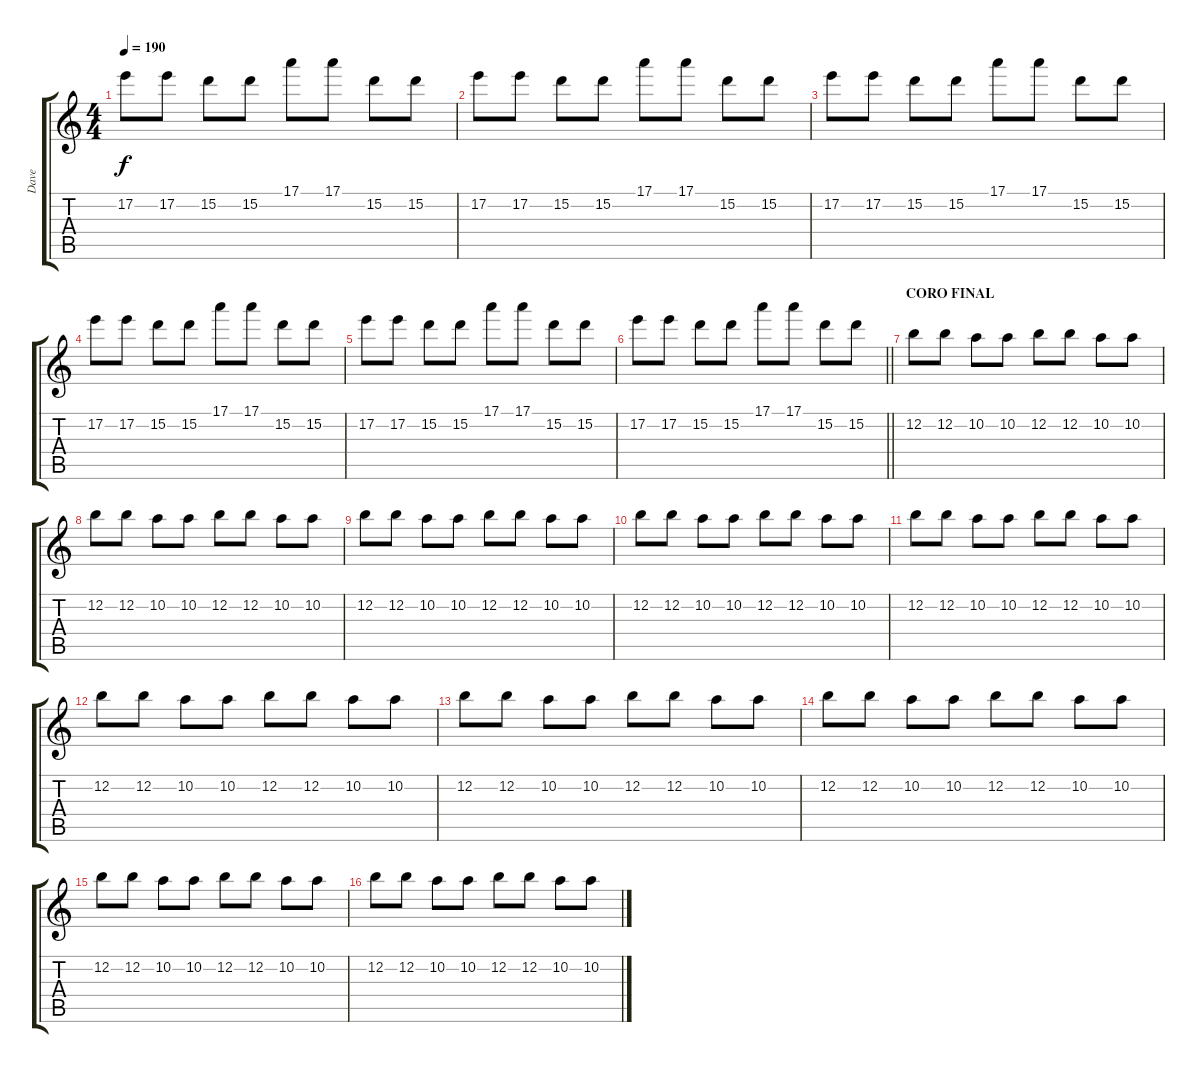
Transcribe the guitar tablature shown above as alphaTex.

\track ("Dave" "Dave") {instrument overdrivenguitar}
\staff {score tabs}
\tuning (E4 B3 G3 D3 A2 E2) {hide}
\ts (4 4)
\tempo 190
\clef g2
\ks c
17.2.8{dy f} 17.2.8 15.2.8 15.2.8 17.1.8 17.1.8 15.2.8 15.2.8 |
17.2.8 17.2.8 15.2.8 15.2.8 17.1.8 17.1.8 15.2.8 15.2.8 |
17.2.8 17.2.8 15.2.8 15.2.8 17.1.8 17.1.8 15.2.8 15.2.8 |
17.2.8 17.2.8 15.2.8 15.2.8 17.1.8 17.1.8 15.2.8 15.2.8 |
17.2.8 17.2.8 15.2.8 15.2.8 17.1.8 17.1.8 15.2.8 15.2.8 |
\barLineRight lightlight
17.2.8 17.2.8 15.2.8 15.2.8 17.1.8 17.1.8 15.2.8 15.2.8 |
\section ("" "CORO FINAL")
12.2.8 12.2.8 10.2.8 10.2.8 12.2.8 12.2.8 10.2.8 10.2.8 |
12.2.8 12.2.8 10.2.8 10.2.8 12.2.8 12.2.8 10.2.8 10.2.8 |
12.2.8 12.2.8 10.2.8 10.2.8 12.2.8 12.2.8 10.2.8 10.2.8 |
12.2.8 12.2.8 10.2.8 10.2.8 12.2.8 12.2.8 10.2.8 10.2.8 |
12.2.8 12.2.8 10.2.8 10.2.8 12.2.8 12.2.8 10.2.8 10.2.8 |
12.2.8 12.2.8 10.2.8 10.2.8 12.2.8 12.2.8 10.2.8 10.2.8 |
12.2.8 12.2.8 10.2.8 10.2.8 12.2.8 12.2.8 10.2.8 10.2.8 |
12.2.8 12.2.8 10.2.8 10.2.8 12.2.8 12.2.8 10.2.8 10.2.8 |
12.2.8 12.2.8 10.2.8 10.2.8 12.2.8 12.2.8 10.2.8 10.2.8 |
12.2.8 12.2.8 10.2.8 10.2.8 12.2.8 12.2.8 10.2.8 10.2.8
